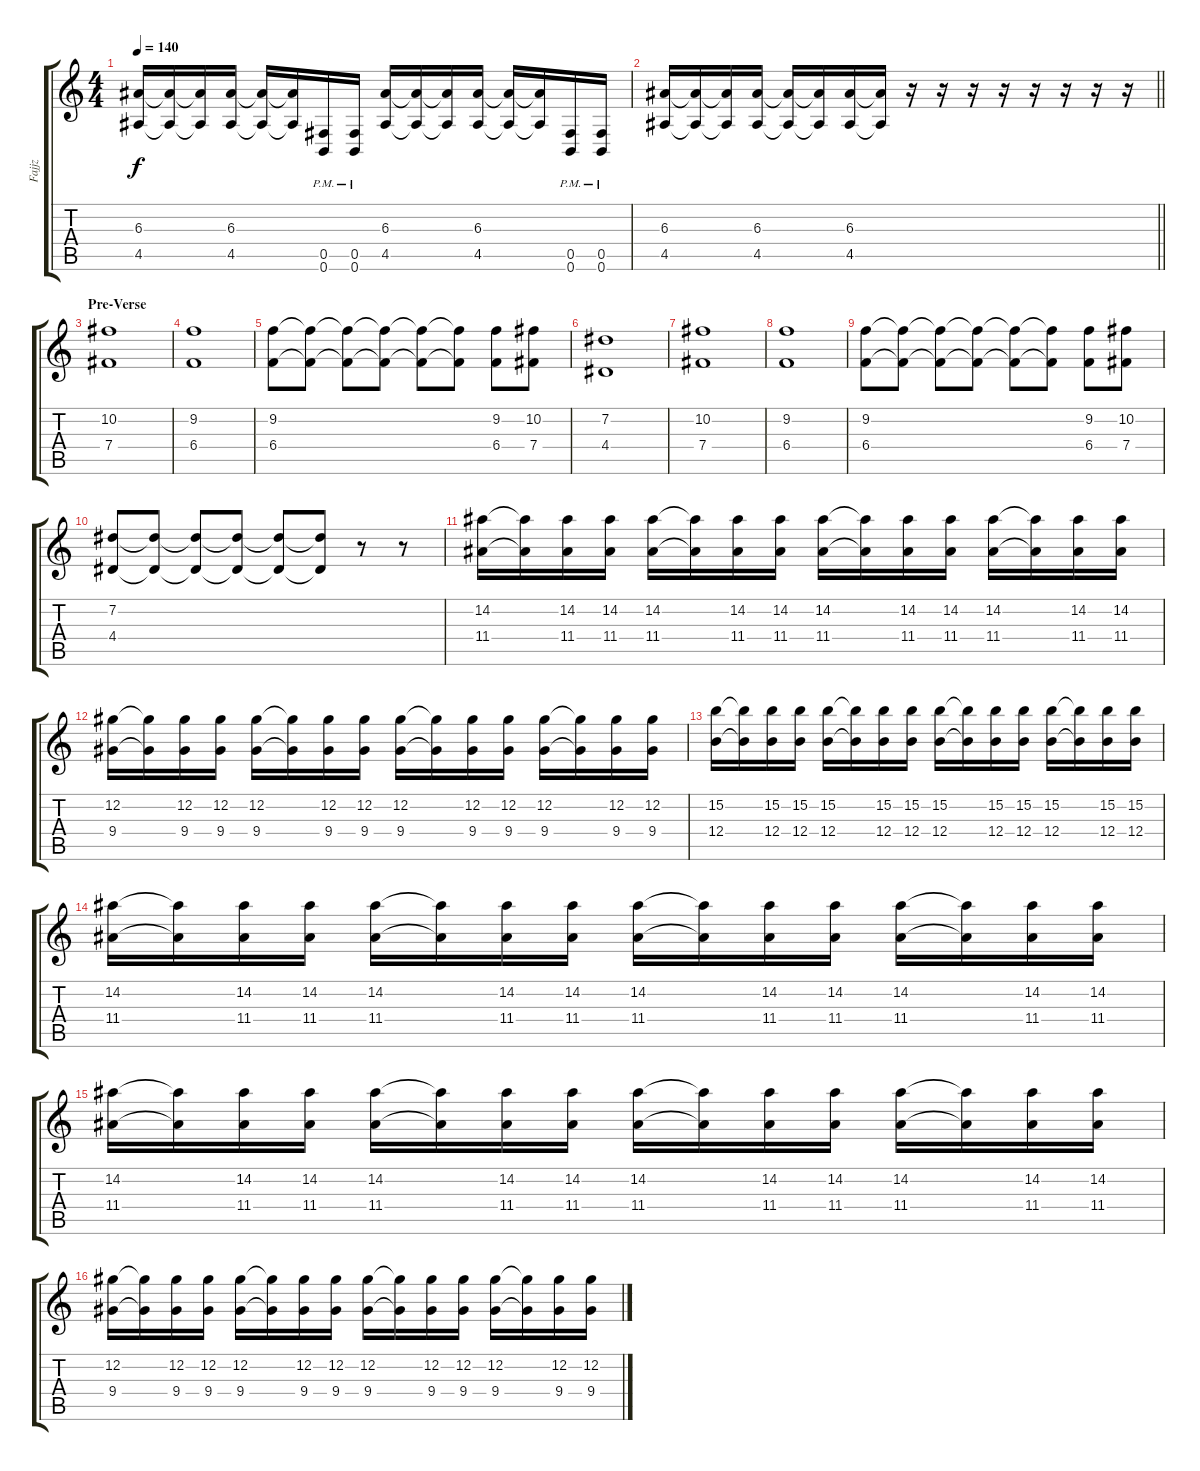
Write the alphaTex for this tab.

\track ("Fajjz" "Fajjz") {instrument distortionguitar}
\staff {score tabs}
\tuning (Db4 Ab3 E3 B2 Gb2 B1) {hide}
\ts (4 4)
\tempo 140
\clef g2
\ks c
(6.3 4.5).16{dy f} (6.3{t} 4.5{t}).16 (6.3{t} 4.5{t}).16 (6.3 4.5).16 (6.3{t} 4.5{t}).16 (6.3{t} 4.5{t}).16 (0.5{pm} 0.6{pm}).16 (0.5{pm} 0.6{pm}).16 (6.3 4.5).16 (6.3{t} 4.5{t}).16 (6.3{t} 4.5{t}).16 (6.3 4.5).16 (6.3{t} 4.5{t}).16 (6.3{t} 4.5{t}).16 (0.5{pm} 0.6{pm}).16 (0.5{pm} 0.6{pm}).16 |
\barLineRight lightlight
(6.3 4.5).16 (6.3{t} 4.5{t}).16 (6.3{t} 4.5{t}).16 (6.3 4.5).16 (6.3{t} 4.5{t}).16 (6.3{t} 4.5{t}).16 (6.3 4.5).16 (6.3{t} 4.5{t}).16 r.16 r.16 r.16 r.16 r.16 r.16 r.16 r.16 |
\section ("" "Pre-Verse")
(10.2 7.4).1 |
(9.2 6.4).1 |
(9.2 6.4).8 (9.2{t} 6.4{t}).8 (9.2{t} 6.4{t}).8 (9.2{t} 6.4{t}).8 (9.2{t} 6.4{t}).8 (9.2{t} 6.4{t}).8 (9.2 6.4).8 (10.2 7.4).8 |
(7.2 4.4).1 |
(10.2 7.4).1 |
(9.2 6.4).1 |
(9.2 6.4).8 (9.2{t} 6.4{t}).8 (9.2{t} 6.4{t}).8 (9.2{t} 6.4{t}).8 (9.2{t} 6.4{t}).8 (9.2{t} 6.4{t}).8 (9.2 6.4).8 (10.2 7.4).8 |
(7.2 4.4).8 (7.2{t} 4.4{t}).8 (7.2{t} 4.4{t}).8 (7.2{t} 4.4{t}).8 (7.2{t} 4.4{t}).8 (7.2{t} 4.4{t}).8 r.8 r.8 |
(14.2 11.4).16 (14.2{t} 11.4{t}).16 (14.2 11.4).16 (14.2 11.4).16 (14.2 11.4).16 (14.2{t} 11.4{t}).16 (14.2 11.4).16 (14.2 11.4).16 (14.2 11.4).16 (14.2{t} 11.4{t}).16 (14.2 11.4).16 (14.2 11.4).16 (14.2 11.4).16 (14.2{t} 11.4{t}).16 (14.2 11.4).16 (14.2 11.4).16 |
(12.2 9.4).16 (12.2{t} 9.4{t}).16 (12.2 9.4).16 (12.2 9.4).16 (12.2 9.4).16 (12.2{t} 9.4{t}).16 (12.2 9.4).16 (12.2 9.4).16 (12.2 9.4).16 (12.2{t} 9.4{t}).16 (12.2 9.4).16 (12.2 9.4).16 (12.2 9.4).16 (12.2{t} 9.4{t}).16 (12.2 9.4).16 (12.2 9.4).16 |
(15.2 12.4).16 (15.2{t} 12.4{t}).16 (15.2 12.4).16 (15.2 12.4).16 (15.2 12.4).16 (15.2{t} 12.4{t}).16 (15.2 12.4).16 (15.2 12.4).16 (15.2 12.4).16 (15.2{t} 12.4{t}).16 (15.2 12.4).16 (15.2 12.4).16 (15.2 12.4).16 (15.2{t} 12.4{t}).16 (15.2 12.4).16 (15.2 12.4).16 |
(14.2 11.4).16 (14.2{t} 11.4{t}).16 (14.2 11.4).16 (14.2 11.4).16 (14.2 11.4).16 (14.2{t} 11.4{t}).16 (14.2 11.4).16 (14.2 11.4).16 (14.2 11.4).16 (14.2{t} 11.4{t}).16 (14.2 11.4).16 (14.2 11.4).16 (14.2 11.4).16 (14.2{t} 11.4{t}).16 (14.2 11.4).16 (14.2 11.4).16 |
(14.2 11.4).16 (14.2{t} 11.4{t}).16 (14.2 11.4).16 (14.2 11.4).16 (14.2 11.4).16 (14.2{t} 11.4{t}).16 (14.2 11.4).16 (14.2 11.4).16 (14.2 11.4).16 (14.2{t} 11.4{t}).16 (14.2 11.4).16 (14.2 11.4).16 (14.2 11.4).16 (14.2{t} 11.4{t}).16 (14.2 11.4).16 (14.2 11.4).16 |
(12.2 9.4).16 (12.2{t} 9.4{t}).16 (12.2 9.4).16 (12.2 9.4).16 (12.2 9.4).16 (12.2{t} 9.4{t}).16 (12.2 9.4).16 (12.2 9.4).16 (12.2 9.4).16 (12.2{t} 9.4{t}).16 (12.2 9.4).16 (12.2 9.4).16 (12.2 9.4).16 (12.2{t} 9.4{t}).16 (12.2 9.4).16 (12.2 9.4).16
